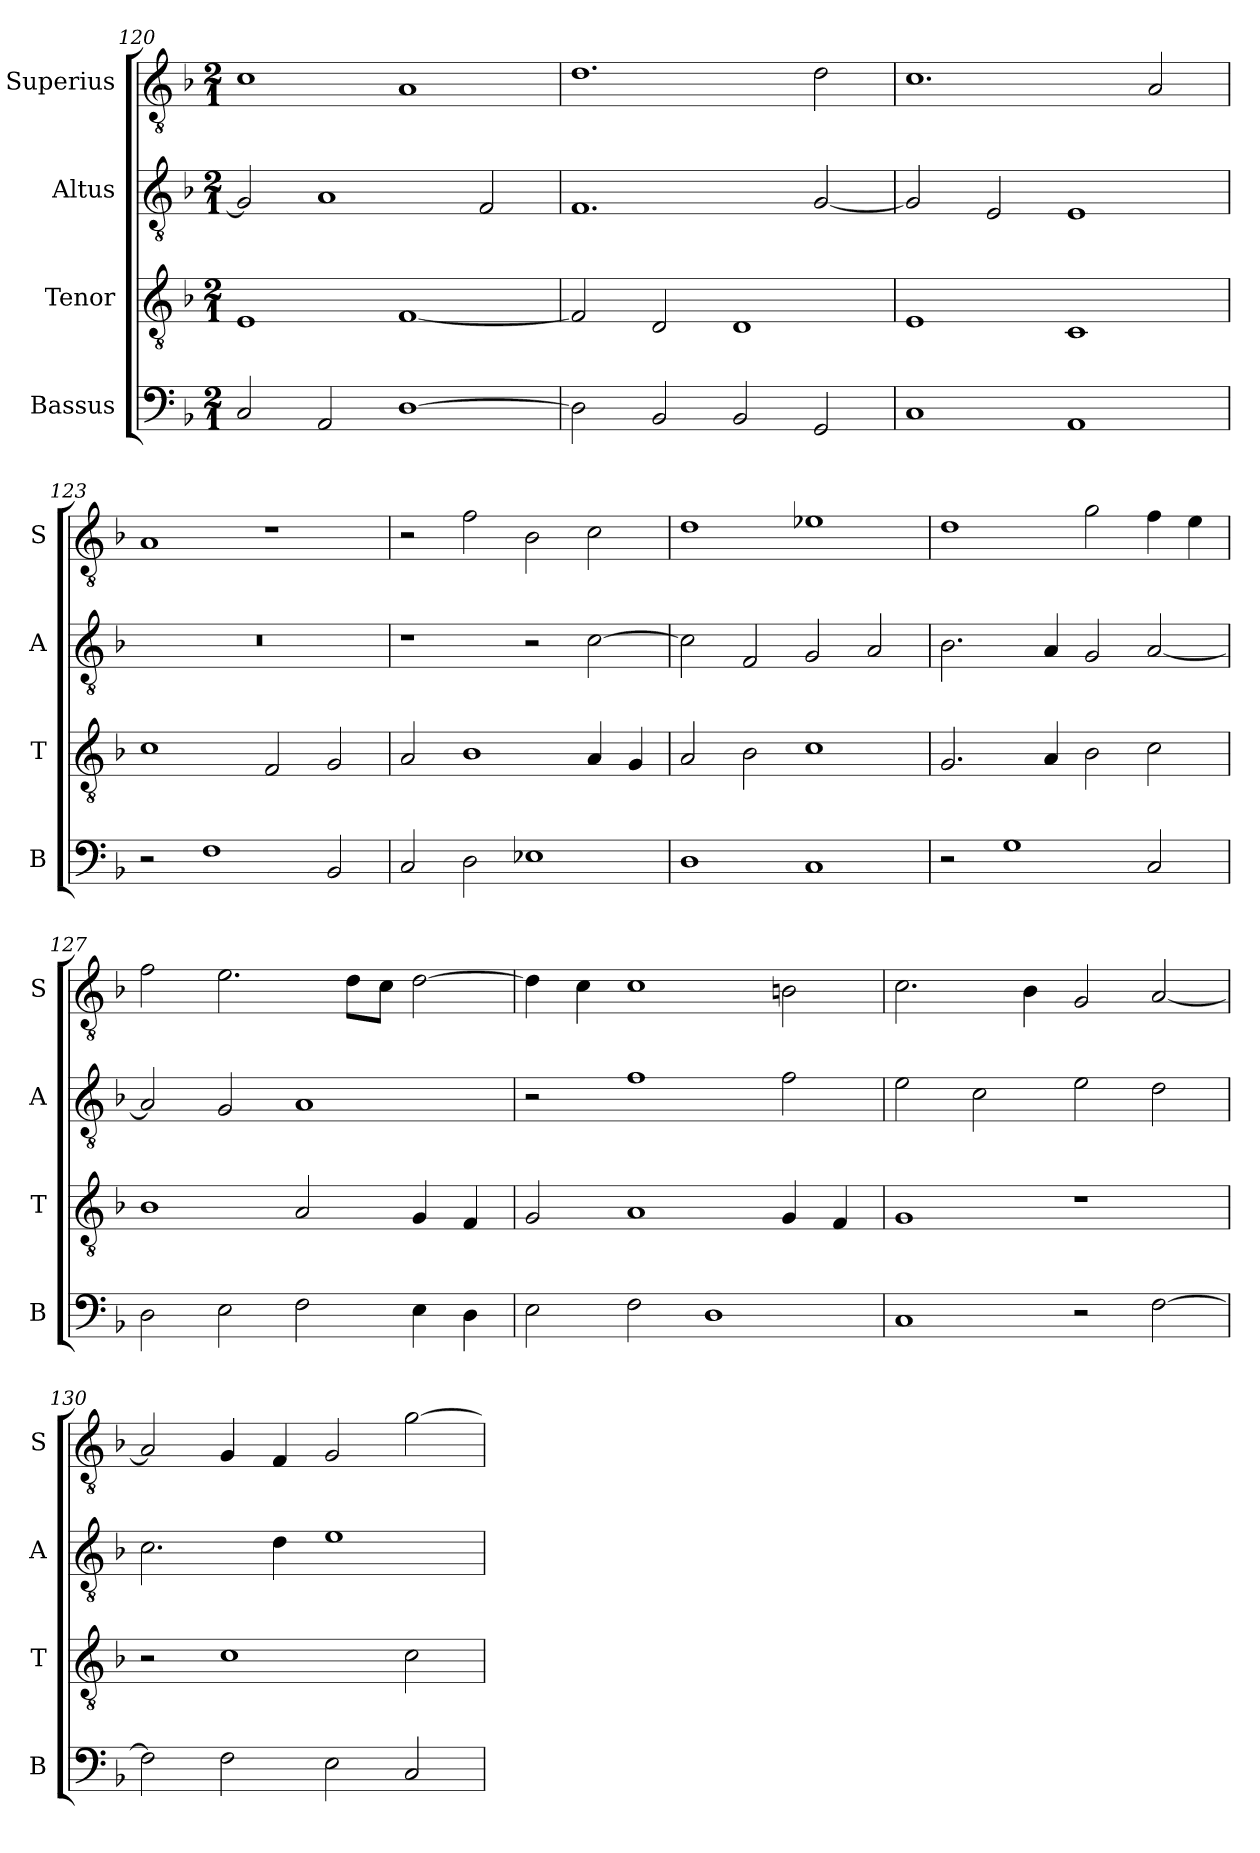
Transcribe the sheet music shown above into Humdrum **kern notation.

**kern	**kern	**kern	**kern
*part4	*part3	*part2	*part1
*staff4	*staff3	*staff2	*staff1
*I"Bassus	*I"Tenor	*I"Altus	*I"Superius
*I'B	*I'T	*I'A	*I'S
*clefF4	*clefGv2	*clefGv2	*clefGv2
*k[b-]	*k[b-]	*k[b-]	*k[b-]
*F:	*F:	*F:	*F:
*M2/1	*M2/1	*M2/1	*M2/1
=120	=120	=120	=120
2C	1E	2G]	1c
2AA	.	1A	.
[1D	[1F	.	1A
.	.	2F	.
=121	=121	=121	=121
2D]	2F]	1.F	1.d
2BB-	2D	.	.
2BB-	1D	.	.
2GG	.	[2G	2d
=122	=122	=122	=122
1C	1E	2G]	1.c
.	.	2E	.
1AA	1C	1E	.
.	.	.	2A
=123	=123	=123	=123
2r	1c	0r	1A
1F	.	.	.
.	2F	.	1r
2BB-	2G	.	.
=124	=124	=124	=124
2C	2A	1r	2r
2D	1B-	.	2f
1E-X	.	2r	2B-
.	4A	[2c	2c
.	4G	.	.
=125	=125	=125	=125
1D	2A	2c]	1d
.	2B-	2F	.
1C	1c	2G	1e-X
.	.	2A	.
=126	=126	=126	=126
2r	2.G	2.B-	1d
1G	.	.	.
.	4A	4A	.
.	2B-	2G	2g
2C	2c	[2A	4f
.	.	.	4e
=127	=127	=127	=127
2D	1B-	2A]	2f
2E	.	2G	2.e
2F	2A	1A	.
.	.	.	8dL
.	.	.	8cJ
4E	4G	.	[2d
4D	4F	.	.
=128	=128	=128	=128
2E	2G	2r	4d]
.	.	.	4c
2F	1A	1f	1c
1D	.	.	.
.	4G	2f	2Bn
.	4F	.	.
=129	=129	=129	=129
1C	1G	2e	2.c
.	.	2c	.
.	.	.	4B-
2r	1r	2e	2G
[2F	.	2d	[2A
=130	=130	=130	=130
2F]	2r	2.c	2A]
2F	1c	.	4G
.	.	4d	4F
2E	.	1e	2G
2C	2c	.	[2g
=	=	=	=
*-	*-	*-	*-
